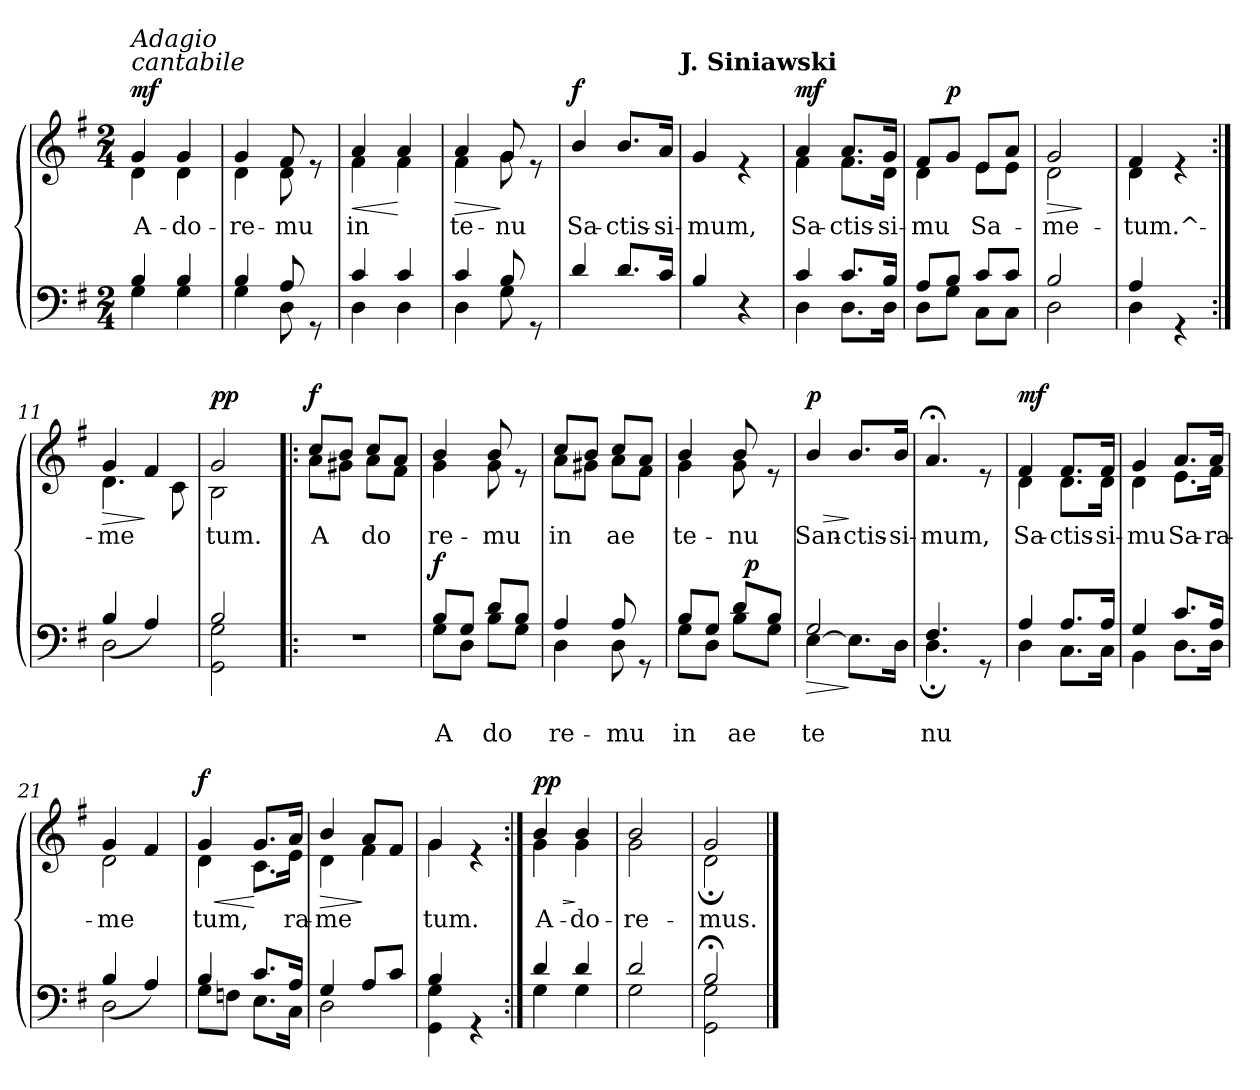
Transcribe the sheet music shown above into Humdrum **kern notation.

**kern	**text	**text	**dynam	**kern	**text	**dynam
*part2	*part2	*part2	*part2	*part1	*part1	*part1
*staff2	*staff2	*staff2	*staff2	*staff1	*staff1	*staff1
*clefF4	*	*	*	*clefG2	*	*
*k[f#]	*	*	*	*k[f#]	*	*
*G:	*	*	*	*G:	*	*
*M2/4	*	*	*	*M2/4	*	*
*MM40	*	*	*	*MM40	*	*
=1	=1	=1	=1	=1	=1	=1
*^	*	*	*	*^	*	*
!	!	!	!	!	!LO:TX:a:i:t=Adagio \ncantabile	!	!	!
!	!	!	!	!	!	!	!LO:LY:b	!LO:DY:a
4G\	4B/	.	.	.	4g/	4d\	A-	mf
!	!	!	!	!	!	!	!LO:LY:b	!
4G\	4B/	.	.	.	4g/	4d\	-do-	.
=2	=2	=2	=2	=2	=2	=2	=2	=2
!	!	!	!	!	!	!	!LO:LY:b	!
4G\	4B/	.	.	.	4g/	4d\	-re-	.
!	!	!	!	!	!	!	!LO:LY:b	!
8D\	8A/	.	.	.	8f#/	8d\	-mu	.
8ryy	8rGG	.	.	.	8re	8ryy	.	.
=3	=3	=3	=3	=3	=3	=3	=3	=3
!	!	!	!	!	!	!	!LO:LY:b	!LO:HP:b
4D\	4c/	.	.	.	4a/	4f#\	-in	<
!	!	!	!	!	!	!	!LO:LY:b	!
4D\	4c/	.	.	.	4a/	4f#\	.	[
=4	=4	=4	=4	=4	=4	=4	=4	=4
!	!	!	!	!	!	!	!LO:LY:b	!LO:HP:b
4D\	4c/	.	.	.	4a/	4f#\	te-	>
!	!	!	!	!	!	!	!LO:LY:b	!
8G\	8B/	.	.	.	8g/	8g\	-nu	]
8ryy	8rGG	.	.	.	8re	8ryy	.	.
=5	=5	=5	=5	=5	=5	=5	=5	=5
!	!	!	!	!	!	!	!LO:LY:b	!LO:DY:a
*v	*v	*	*	*	*	*	*	*
*	*	*	*	*v	*v	*	*
4d/	.	.	.	4b/	Sa-	f
!	!	!	!	!	!LO:LY:b	!
8.d/L	.	.	.	8.b/L	-ctis-	.
!	!	!	!	!	!LO:LY:b	!
16c/Jk	.	.	.	16a/Jk	-si-	.
!	!	!	!	!LO:TX:a:B:t=J. Siniawski	!	!
=6	=6	=6	=6	=6	=6	=6
!	!	!	!	!	!LO:LY:b	!
4B/	.	.	.	4g/	-mum,	.
4rC	.	.	.	4re	.	.
!!LO:LB:g=z
=7	=7	=7	=7	=7	=7	=7
*^	*	*	*	*^	*	*
!	!	!	!	!	!	!	!LO:LY:b	!LO:DY:a
4D\	4c/	.	.	.	4a/	4f#\	Sa-	mf
!	!	!	!	!	!	!	!LO:LY:b	!
8.D\L	8.c/L	.	.	.	8.a/L	8.f#\L	-ctis-	.
!	!	!	!	!	!	!	!LO:LY:b	!
16D\Jk	16B/Jk	.	.	.	16g/Jk	16d\Jk	-si-	.
=8	=8	=8	=8	=8	=8	=8	=8	=8
!	!	!	!	!	!	!	!LO:LY:b	!
8D\L	8A/L	.	.	.	8f#/L	4d\	mu	.
!	!	!	!	!	!	!	!	!LO:DY:a
8G\J	8B/J	.	.	.	8g/J	.	.	p
!	!	!	!	!	!	!	!LO:LY:b	!
8C\L	8c/L	.	.	.	8e/L	8e\L	-Sa-	.
!	!	!	!	!	!	!	!LO:LY:b	!
8C\J	8c/J	.	.	.	8a/J	8e\J	.	.
=9	=9	=9	=9	=9	=9	=9	=9	=9
!	!	!	!	!	!	!	!LO:LY:b	!LO:HP:b
2D\	2B/	.	.	.	2g/	2d\	me-	>
*v	*v	*	*	*	*	*	*	*
*	*	*	*	*v	*v	*	*
.	.	.	.	.	.	]
=10	=10	=10	=10	=10	=10	=10
*^	*	*	*	*^	*	*
!	!	!	!	!	!	!	!LO:LY:b	!
4D\	4A/	.	.	.	4f#/	4d\	-tum.^-	.
4ryy	4rGG	.	.	.	4re	4ryy	.	.
=11:|!	=11:|!	=11:|!	=11:|!	=11:|!	=11:|!	=11:|!	=11:|!	=11:|!
!	!	!	!	!	!	!	!LO:LY:b	!LO:HP:b
2D\	(<4B/	.	.	.	4g/	4.d\	-me	>
.	4A/)	.	.	.	4f#/	.	.	]
.	.	.	.	.	.	8c\	.	.
=12	=12	=12	=12	=12	=12	=12	=12	=12
!	!	!	!	!	!	!	!LO:LY:b	!LO:DY:a
2GG\ 2G\	2B/	.	.	.	2g/	2B\	tum.	pp
!!LO:LB:g=z	!!
=13!|:	=13!|:	=13!|:	=13!|:	=13!|:	=13!|:	=13!|:	=13!|:	=13!|:
!	!	!	!	!	!	!	!LO:LY:b	!LO:DY:a
*v	*v	*	*	*	*	*	*	*
2r	.	.	.	8cc/L	8a\L	A	f
.	.	.	.	8b/J	8g#X\J	.	.
!	!	!	!	!	!	!LO:LY:b	!
.	.	.	.	8cc/L	8a\L	do	.
.	.	.	.	8a/J	8f#\J	.	.
=14	=14	=14	=14	=14	=14	=14	=14
!	!	!LO:LY:b	!LO:DY:b	!	!	!LO:LY:b	!
*^	*	*	*	*	*	*	*
8B/L	8G\L	.	A	f	4b/	4g\	re-	.
8G/J	8D\J	.	.	.	.	.	.	.
!	!	!	!LO:LY:b	!	!	!	!LO:LY:b	!
8d/L	8B\L	.	do	.	8b/	8g\	-mu	.
8B/J	8G\J	.	.	.	8re	8ryy	.	.
=15	=15	=15	=15	=15	=15	=15	=15	=15
!	!	!	!LO:LY:b	!	!	!	!LO:LY:b	!
4D\	4A/	.	re-	.	8cc/L	8a\L	in	.
.	.	.	.	.	8b/J	8g#X\J	.	.
!	!	!	!LO:LY:b	!	!	!	!LO:LY:b	!
8D\	8A/	.	-mu	.	8cc/L	8a\L	ae	.
8ryy	8rGG	.	.	.	8a/J	8f#\J	.	.
=16	=16	=16	=16	=16	=16	=16	=16	=16
!	!	!	!LO:LY:b	!	!	!	!LO:LY:b	!
*	*^	*	*	*	*	*	*	*
8B/L	8G\L	4ryy	.	in	.	4b/	4g\	te-	.
8G/J	8D\J	.	.	.	.	.	.	.	.
!	!	!	!	!LO:LY:b	!	!	!	!LO:LY:b	!
8d/L	8B\L	32ryy	.	ae	.	8b/	8g\	-nu	.
!	!	!	!	!	!LO:DY:b	!	!	!	!
.	.	8..ryy	.	.	p	.	.	.	.
8B/J	8G\J	.	.	.	.	8re	8ryy	.	.
=17	=17	=17	=17	=17	=17	=17	=17	=17	=17
!	!	!	!	!LO:LY:b	!LO:HP:b	!	!	!LO:LY:b	!LO:HP:b
!	!	!	!	!	!	!	!	!	!LO:DY:n=1:a
*	*v	*v	*	*	*	*	*	*	*
*	*	*	*	*	*v	*v	*	*
[>4E\	2G/	.	te	>	4b/	San-	> p
!	!	!	!	!	!	!LO:LY:b	!
8.E\L]	.	.	.	]	8.b/L	-ctis-	]
!	!	!	!	!	!	!LO:LY:b	!
16D\Jk	.	.	.	.	16b/Jk	-si-	.
=18	=18	=18	=18	=18	=18	=18	=18
!	!	!	!LO:LY:b	!	!	!LO:LY:b	!
4.D\	4.F#;</	.	nu	.	4.a;</	-mum,	.
8ryy	8rGG	.	.	.	8re	.	.
!!LO:LB:g=z
=19	=19	=19	=19	=19	=19	=19	=19
*	*	*	*	*	*^	*	*
!	!	!	!	!	!	!	!LO:LY:b	!LO:DY:a
4D\	4A/	.	.	.	4f#/	4d\	Sa-	mf
!	!	!	!	!	!	!	!LO:LY:b	!
8.C\L	8.A/L	.	.	.	8.f#/L	8.d\L	-ctis-	.
!	!	!	!	!	!	!	!LO:LY:b	!
16C\Jk	16A/Jk	.	.	.	16f#/Jk	16d\Jk	-si-	.
=20	=20	=20	=20	=20	=20	=20	=20	=20
!	!	!	!	!	!	!	!LO:LY:b	!
4BB\	4G/	.	.	.	4g/	4d\	-mu	.
!	!	!	!	!	!	!	!LO:LY:b	!
8.D\L	8.c/L	.	.	.	8.a/L	8.e\L	Sa-	.
!	!	!	!	!	!	!	!LO:LY:b	!
16D\Jk	16A/Jk	.	.	.	16a/Jk	16f#\Jk	-ra-	.
=21	=21	=21	=21	=21	=21	=21	=21	=21
!	!	!	!	!	!	!	!LO:LY:b	!
2D\	(<4B/	.	.	.	4g/	2d\	-me	.
.	4A/)	.	.	.	4f#/	.	.	.
=22	=22	=22	=22	=22	=22	=22	=22	=22
!	!	!	!	!	!	!	!LO:LY:b	!LO:HP:b
!	!	!	!	!	!	!	!	!LO:DY:n=1:a
8G\L	4B/	.	.	.	4g/	4d\	tum,	< f
8Fn\J	.	.	.	.	.	.	.	.
!	!	!	!	!	!	!	!LO:LY:b	!
8.E\L	8.c/L	.	.	.	8.g/L	8.c\L	.	[
!	!	!	!	!	!	!	!LO:LY:b	!
16C\Jk	16A/Jk	.	.	.	16a/Jk	16e\Jk	ra-	.
=23	=23	=23	=23	=23	=23	=23	=23	=23
!	!	!	!	!	!	!	!LO:LY:b	!LO:HP:b
2D\	4G/	.	.	.	4b/	4d\	-me	>
.	8A/L	.	.	.	8a/L	4f#\	.	]
.	8c/J	.	.	.	8f#/J	.	.	.
=24	=24	=24	=24	=24	=24	=24	=24	=24
!	!	!	!	!	!	!	!LO:LY:b	!
4GG\ 4G\	4B/	.	.	.	4g/	4g\	tum.	.
4ryy	4rGG	.	.	.	4re	4ryy	.	.
!!LO:LB:g=z	!!
=25:|!	=25:|!	=25:|!	=25:|!	=25:|!	=25:|!	=25:|!	=25:|!	=25:|!
!	!	!	!	!	!	!	!LO:LY:b	!LO:HP:b
!	!	!	!	!	!	!	!	!LO:DY:n=1:a
4G\	4d/	.	.	.	4b/	4g\	A-	> pp
!	!	!	!	!	!	!	!LO:LY:b	!
4G\	4d/	.	.	.	4b/	4g\	-do-	]
=26	=26	=26	=26	=26	=26	=26	=26	=26
!	!	!	!	!	!	!	!LO:LY:b	!
2G\	2d/	.	.	.	2b/	2g\	-re-	.
=27	=27	=27	=27	=27	=27	=27	=27	=27
!	!	!	!	!	!	!	!LO:LY:b	!
2GG\; 2G\;	2B/	.	.	.	2g/	2d;<\	-mus.	.
*v	*v	*	*	*	*	*	*	*
*	*	*	*	*v	*v	*	*
==	==	==	==	==	==	==
*-	*-	*-	*-	*-	*-	*-
